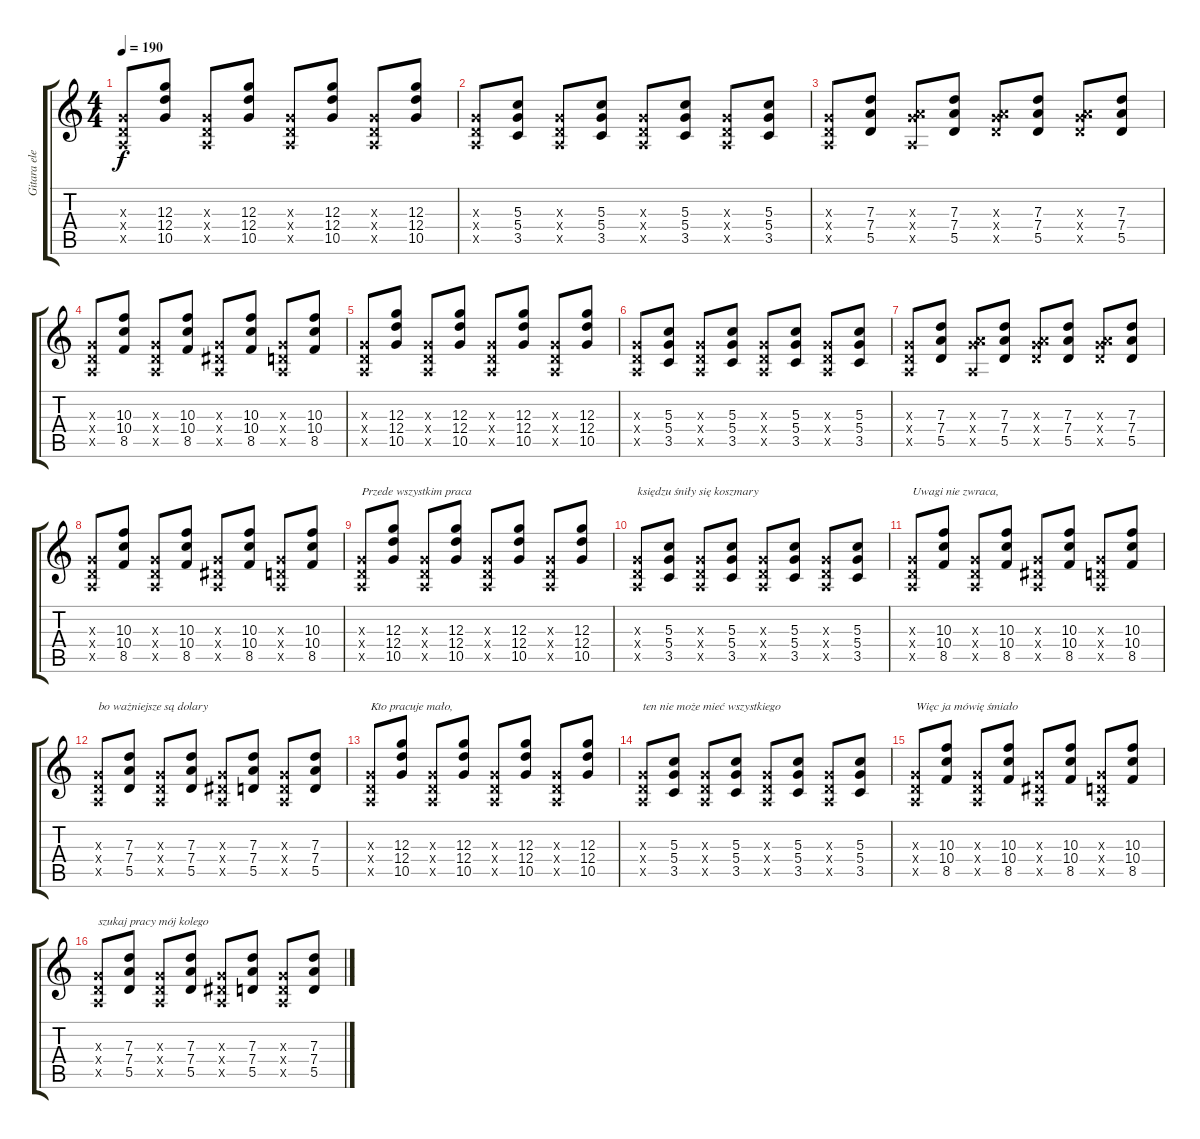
\track ("Gitara elektryczna" "Gitara ele") {instrument electricguitarclean}
\staff {score tabs}
\tuning (E4 B3 G3 D3 A2 E2) {hide}
\ts (4 4)
\tempo 190
\clef g2
\ks c
(0.3{x} 0.4{x} 0.5{x}).8{dy f} (12.3 12.4 10.5).8 (0.3{x} 0.4{x} 0.5{x}).8 (12.3 12.4 10.5).8 (0.3{x} 0.4{x} 0.5{x}).8 (12.3 12.4 10.5).8 (0.3{x} 0.4{x} 0.5{x}).8 (12.3 12.4 10.5).8 |
(0.3{x} 0.4{x} 0.5{x}).8 (5.3 5.4 3.5).8 (0.3{x} 0.4{x} 0.5{x}).8 (5.3 5.4 3.5).8 (0.3{x} 0.4{x} 0.5{x}).8 (5.3 5.4 3.5).8 (0.3{x} 0.4{x} 0.5{x}).8 (5.3 5.4 3.5).8 |
(0.3{x} 0.4{x} 0.5{x}).8 (7.3 7.4 5.5).8 (0.3{x} 7.4{x} 0.5{x}).8 (7.3 7.4 5.5).8 (0.3{x} 7.4{x} 5.5{x}).8 (7.3 7.4 5.5).8 (0.3{x} 7.4{x} 5.5{x}).8 (7.3 7.4 5.5).8 |
(0.3{x} 0.4{x} 0.5{x}).8 (10.3 10.4 8.5).8 (0.3{x} 0.4{x} 0.5{x}).8 (10.3 10.4 8.5).8 (0.3{x} 1.4{x} 0.5{x}).8 (10.3 10.4 8.5).8 (0.3{x} 0.4{x} 0.5{x}).8 (10.3 10.4 8.5).8 |
(0.3{x} 0.4{x} 0.5{x}).8 (12.3 12.4 10.5).8 (0.3{x} 0.4{x} 0.5{x}).8 (12.3 12.4 10.5).8 (0.3{x} 0.4{x} 0.5{x}).8 (12.3 12.4 10.5).8 (0.3{x} 0.4{x} 0.5{x}).8 (12.3 12.4 10.5).8 |
(0.3{x} 0.4{x} 0.5{x}).8 (5.3 5.4 3.5).8 (0.3{x} 0.4{x} 0.5{x}).8 (5.3 5.4 3.5).8 (0.3{x} 0.4{x} 0.5{x}).8 (5.3 5.4 3.5).8 (0.3{x} 0.4{x} 0.5{x}).8 (5.3 5.4 3.5).8 |
(0.3{x} 0.4{x} 0.5{x}).8 (7.3 7.4 5.5).8 (0.3{x} 7.4{x} 0.5{x}).8 (7.3 7.4 5.5).8 (0.3{x} 7.4{x} 5.5{x}).8 (7.3 7.4 5.5).8 (0.3{x} 7.4{x} 5.5{x}).8 (7.3 7.4 5.5).8 |
(0.3{x} 0.4{x} 0.5{x}).8 (10.3 10.4 8.5).8 (0.3{x} 0.4{x} 0.5{x}).8 (10.3 10.4 8.5).8 (0.3{x} 1.4{x} 0.5{x}).8 (10.3 10.4 8.5).8 (0.3{x} 0.4{x} 0.5{x}).8 (10.3 10.4 8.5).8 |
(0.3{x} 0.4{x} 0.5{x}).8{txt "Przede wszystkim praca"} (12.3 12.4 10.5).8 (0.3{x} 0.4{x} 0.5{x}).8 (12.3 12.4 10.5).8 (0.3{x} 0.4{x} 0.5{x}).8 (12.3 12.4 10.5).8 (0.3{x} 0.4{x} 0.5{x}).8 (12.3 12.4 10.5).8 |
(0.3{x} 0.4{x} 0.5{x}).8{txt "księdzu śniły się koszmary"} (5.3 5.4 3.5).8 (0.3{x} 0.4{x} 0.5{x}).8 (5.3 5.4 3.5).8 (0.3{x} 0.4{x} 0.5{x}).8 (5.3 5.4 3.5).8 (0.3{x} 0.4{x} 0.5{x}).8 (5.3 5.4 3.5).8 |
(0.3{x} 0.4{x} 0.5{x}).8{txt "Uwagi nie zwraca,"} (10.3 10.4 8.5).8 (0.3{x} 0.4{x} 0.5{x}).8 (10.3 10.4 8.5).8 (0.3{x} 1.4{x} 0.5{x}).8 (10.3 10.4 8.5).8 (0.3{x} 0.4{x} 0.5{x}).8 (10.3 10.4 8.5).8 |
(0.3{x} 0.4{x} 0.5{x}).8{txt "bo ważniejsze są dolary"} (7.3 7.4 5.5).8 (0.3{x} 0.4{x} 0.5{x}).8 (7.3 7.4 5.5).8 (0.3{x} 1.4{x} 0.5{x}).8 (7.3 7.4 5.5).8 (0.3{x} 0.4{x} 0.5{x}).8 (7.3 7.4 5.5).8 |
(0.3{x} 0.4{x} 0.5{x}).8{txt "Kto pracuje mało,"} (12.3 12.4 10.5).8 (0.3{x} 0.4{x} 0.5{x}).8 (12.3 12.4 10.5).8 (0.3{x} 0.4{x} 0.5{x}).8 (12.3 12.4 10.5).8 (0.3{x} 0.4{x} 0.5{x}).8 (12.3 12.4 10.5).8 |
(0.3{x} 0.4{x} 0.5{x}).8{txt "ten nie może mieć wszystkiego"} (5.3 5.4 3.5).8 (0.3{x} 0.4{x} 0.5{x}).8 (5.3 5.4 3.5).8 (0.3{x} 0.4{x} 0.5{x}).8 (5.3 5.4 3.5).8 (0.3{x} 0.4{x} 0.5{x}).8 (5.3 5.4 3.5).8 |
(0.3{x} 0.4{x} 0.5{x}).8{txt "Więc ja mówię śmiało"} (10.3 10.4 8.5).8 (0.3{x} 0.4{x} 0.5{x}).8 (10.3 10.4 8.5).8 (0.3{x} 1.4{x} 0.5{x}).8 (10.3 10.4 8.5).8 (0.3{x} 0.4{x} 0.5{x}).8 (10.3 10.4 8.5).8 |
(0.3{x} 0.4{x} 0.5{x}).8{txt "szukaj pracy mój kolego"} (7.3 7.4 5.5).8 (0.3{x} 0.4{x} 0.5{x}).8 (7.3 7.4 5.5).8 (0.3{x} 1.4{x} 0.5{x}).8 (7.3 7.4 5.5).8 (0.3{x} 0.4{x} 0.5{x}).8 (7.3 7.4 5.5).8
